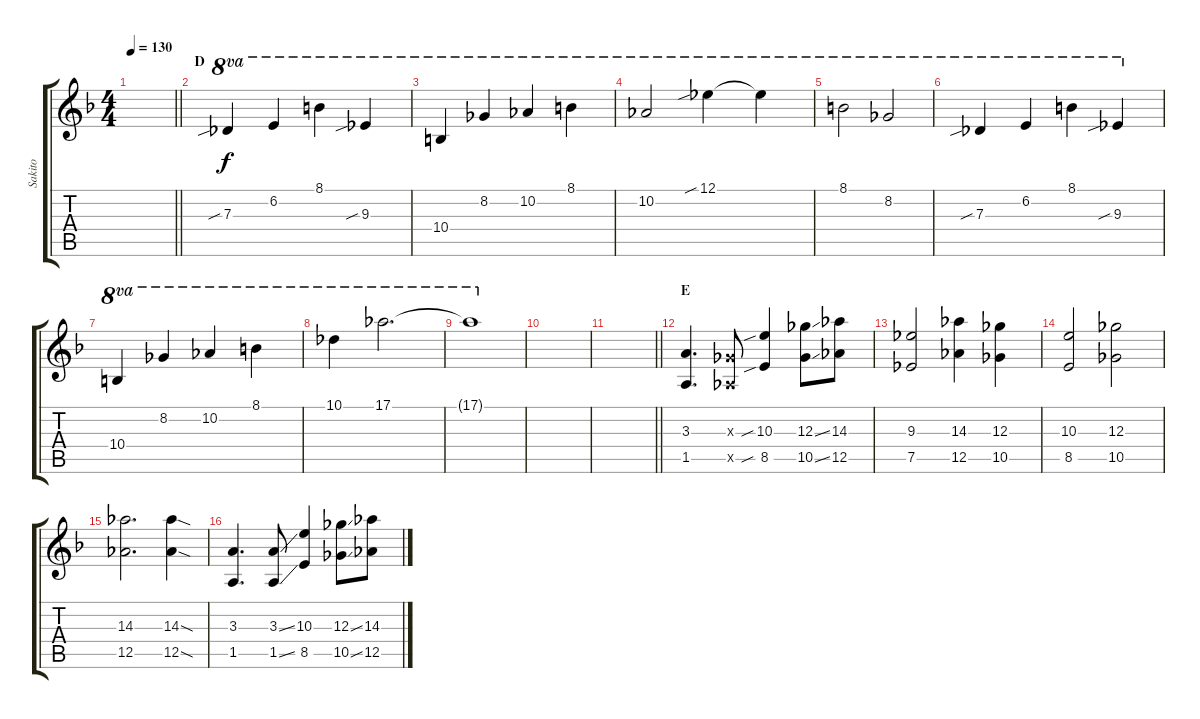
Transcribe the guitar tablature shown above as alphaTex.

\track ("Sakito" "Sakito") {instrument distortionguitar}
\staff {score tabs}
\tuning (Eb4 Bb3 Gb3 Db3 Ab2 Eb2) {hide}
\ts (4 4)
\tempo 130
\clef g2
\barLineRight lightlight
\ks f
|
\section ("" "D")
7.3{sib}.4{ot 8va} 6.2.4{ot 8va} 8.1.4{ot 8va} 9.3{sib}.4{ot 8va} |
10.4.4{ot 8va} 8.2.4{ot 8va} 10.2.4{ot 8va} 8.1.4{ot 8va} |
10.2.2{ot 8va} 12.1{sib}.4{ot 8va} 12.1{t}.4{ot 8va} |
8.1.2{ot 8va} 8.2.2{ot 8va} |
7.3{sib}.4{ot 8va} 6.2.4{ot 8va} 8.1.4{ot 8va} 9.3{sib}.4{ot 8va} |
10.4.4{ot 8va} 8.2.4{ot 8va} 10.2.4{ot 8va} 8.1.4{ot 8va} |
10.1.4{ot 8va} 17.1.2{d ot 8va} |
17.1{t}.1{ot 8va} |
|
\barLineRight lightlight
|
\section ("" "E")
(3.3 1.5).4{d volume 8} (0.3{x} 0.5{x}).8 (10.3{sib} 8.5{sib}).4 (12.3{ss} 10.5{ss}).8 (14.3 12.5).8 |
(9.3 7.5).2 (14.3 12.5).4 (12.3 10.5).4 |
(10.3 8.5).2 (12.3 10.5).2 |
(14.3 12.5).2{d} (14.3{sod} 12.5{sod}).4 |
(3.3 1.5).4{d} (3.3{ss} 1.5{ss}).8 (10.3 8.5).4 (12.3{ss} 10.5{ss}).8 (14.3 12.5).8
